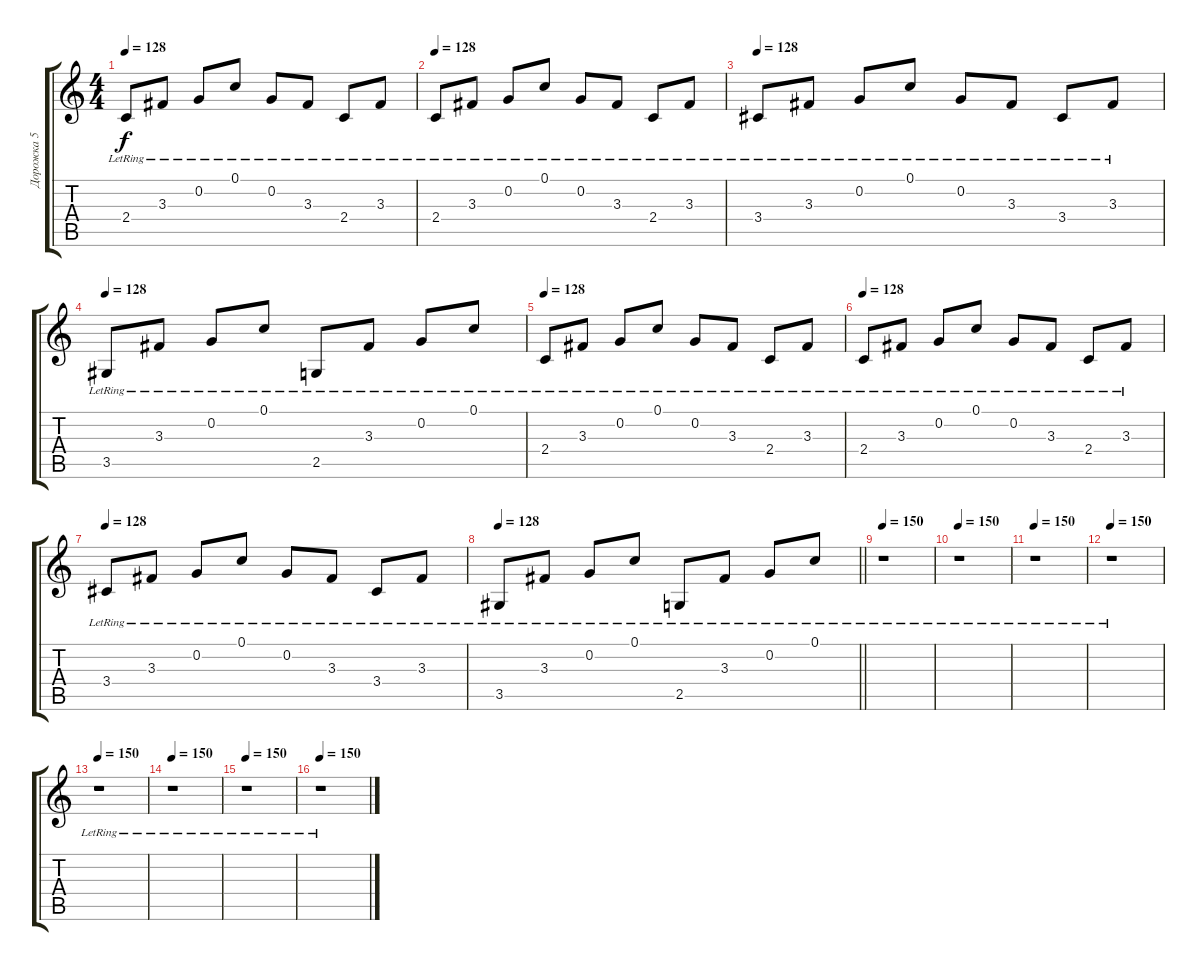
\track ("Дорожка 5" "Дорожка 5") {instrument acousticguitarsteel}
\staff {score tabs}
\tuning (C4 G3 Eb3 Bb2 F2 C2) {hide}
\ts (4 4)
\tempo 128
\clef g2
\ks c
2.4{lr}.8{dy f} 3.3{lr}.8 0.2{lr}.8 0.1{lr}.8 0.2{lr}.8 3.3{lr}.8 2.4{lr}.8 3.3{lr}.8 |
\tempo 128
2.4{lr}.8 3.3{lr}.8 0.2{lr}.8 0.1{lr}.8 0.2{lr}.8 3.3{lr}.8 2.4{lr}.8 3.3{lr}.8 |
\tempo 128
3.4{lr}.8 3.3{lr}.8 0.2{lr}.8 0.1{lr}.8 0.2{lr}.8 3.3{lr}.8 3.4{lr}.8 3.3{lr}.8 |
\tempo 128
3.5{lr}.8 3.3{lr}.8 0.2{lr}.8 0.1{lr}.8 2.5{lr}.8 3.3{lr}.8 0.2{lr}.8 0.1{lr}.8 |
\tempo 128
2.4{lr}.8 3.3{lr}.8 0.2{lr}.8 0.1{lr}.8 0.2{lr}.8 3.3{lr}.8 2.4{lr}.8 3.3{lr}.8 |
\tempo 128
2.4{lr}.8 3.3{lr}.8 0.2{lr}.8 0.1{lr}.8 0.2{lr}.8 3.3{lr}.8 2.4{lr}.8 3.3{lr}.8 |
\tempo 128
3.4{lr}.8 3.3{lr}.8 0.2{lr}.8 0.1{lr}.8 0.2{lr}.8 3.3{lr}.8 3.4{lr}.8 3.3{lr}.8 |
\tempo 128
\barLineRight lightlight
3.5{lr}.8 3.3{lr}.8 0.2{lr}.8 0.1{lr}.8 2.5{lr}.8 3.3{lr}.8 0.2{lr}.8 0.1{lr}.8 |
\tempo 150
r.1 |
\tempo 150
r.1 |
\tempo 150
r.1 |
\tempo 150
r.1 |
\tempo 150
r.1 |
\tempo 150
r.1 |
\tempo 150
r.1 |
\tempo 150
r.1
